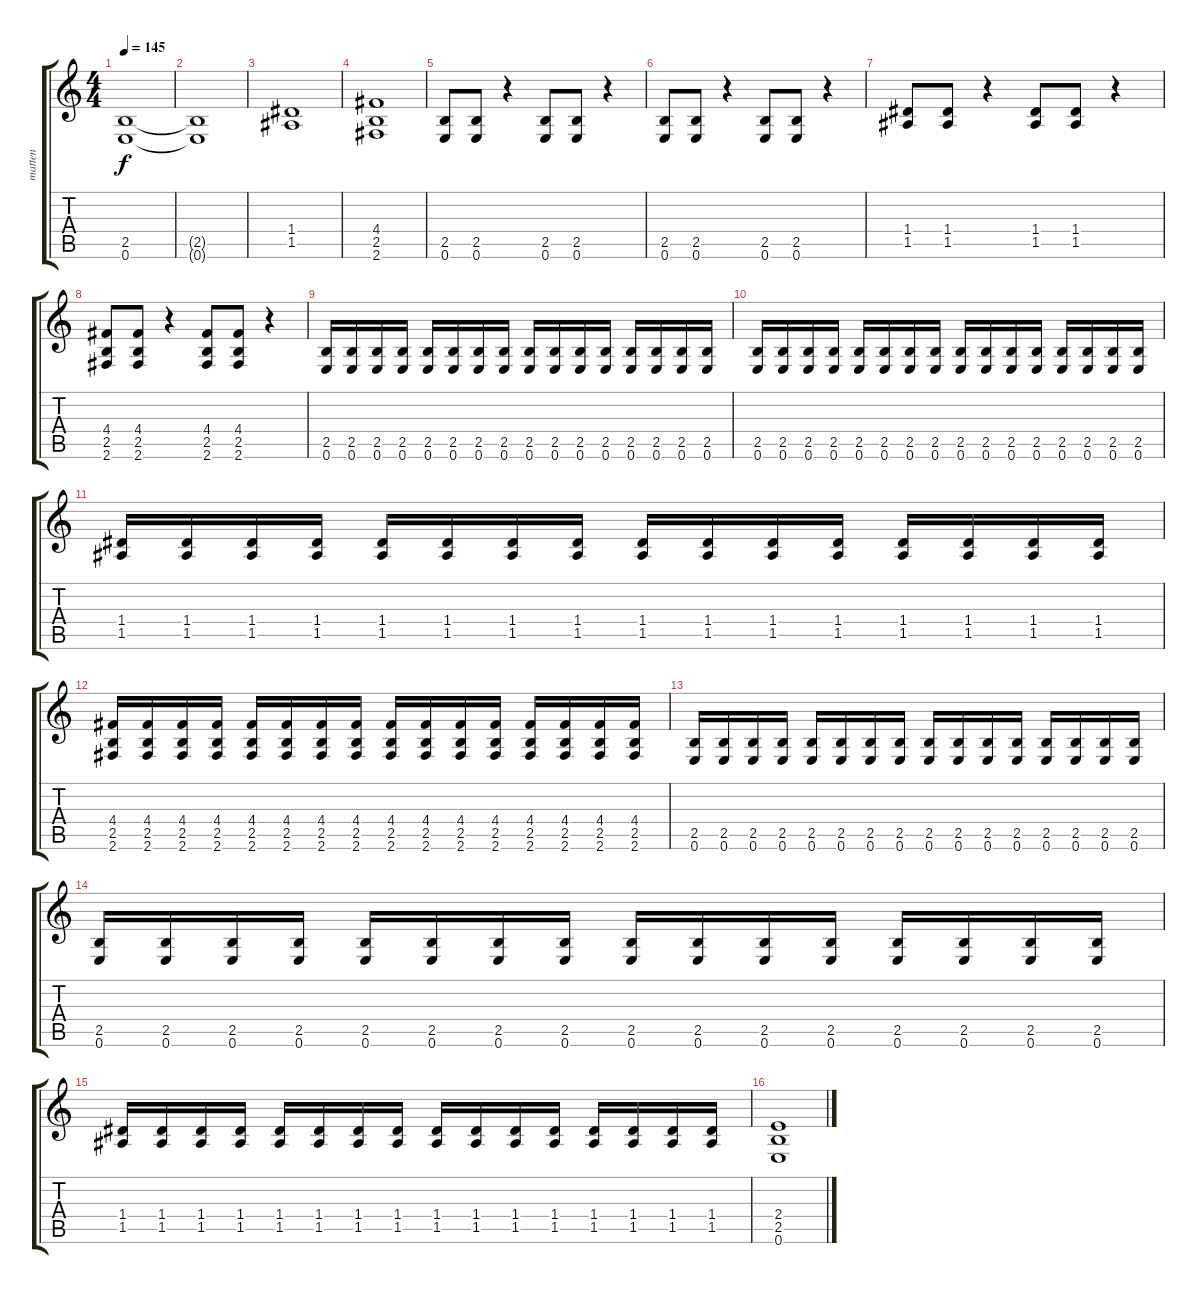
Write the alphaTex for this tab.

\track ("matten" "matten") {instrument distortionguitar}
\staff {score tabs}
\tuning (E4 B3 G3 D3 A2 E2) {hide}
\ts (4 4)
\tempo 145
\clef g2
\ks c
(2.5 0.6).1{dy f instrument distortionguitar} |
(2.5{t} 0.6{t}).1 |
(1.4 1.5).1 |
(4.4 2.5 2.6).1 |
(2.5 0.6).8 (2.5 0.6).8 r.4 (2.5 0.6).8 (2.5 0.6).8 r.4 |
(2.5 0.6).8 (2.5 0.6).8 r.4 (2.5 0.6).8 (2.5 0.6).8 r.4 |
(1.4 1.5).8 (1.4 1.5).8 r.4 (1.4 1.5).8 (1.4 1.5).8 r.4 |
(4.4 2.5 2.6).8 (4.4 2.5 2.6).8 r.4 (4.4 2.5 2.6).8 (4.4 2.5 2.6).8 r.4 |
(2.5 0.6).16 (2.5 0.6).16 (2.5 0.6).16 (2.5 0.6).16 (2.5 0.6).16 (2.5 0.6).16 (2.5 0.6).16 (2.5 0.6).16 (2.5 0.6).16 (2.5 0.6).16 (2.5 0.6).16 (2.5 0.6).16 (2.5 0.6).16 (2.5 0.6).16 (2.5 0.6).16 (2.5 0.6).16 |
(2.5 0.6).16 (2.5 0.6).16 (2.5 0.6).16 (2.5 0.6).16 (2.5 0.6).16 (2.5 0.6).16 (2.5 0.6).16 (2.5 0.6).16 (2.5 0.6).16 (2.5 0.6).16 (2.5 0.6).16 (2.5 0.6).16 (2.5 0.6).16 (2.5 0.6).16 (2.5 0.6).16 (2.5 0.6).16 |
(1.4 1.5).16 (1.4 1.5).16 (1.4 1.5).16 (1.4 1.5).16 (1.4 1.5).16 (1.4 1.5).16 (1.4 1.5).16 (1.4 1.5).16 (1.4 1.5).16 (1.4 1.5).16 (1.4 1.5).16 (1.4 1.5).16 (1.4 1.5).16 (1.4 1.5).16 (1.4 1.5).16 (1.4 1.5).16 |
(4.4 2.5 2.6).16 (4.4 2.5 2.6).16 (4.4 2.5 2.6).16 (4.4 2.5 2.6).16 (4.4 2.5 2.6).16 (4.4 2.5 2.6).16 (4.4 2.5 2.6).16 (4.4 2.5 2.6).16 (4.4 2.5 2.6).16 (4.4 2.5 2.6).16 (4.4 2.5 2.6).16 (4.4 2.5 2.6).16 (4.4 2.5 2.6).16 (4.4 2.5 2.6).16 (4.4 2.5 2.6).16 (4.4 2.5 2.6).16 |
(2.5 0.6).16 (2.5 0.6).16 (2.5 0.6).16 (2.5 0.6).16 (2.5 0.6).16 (2.5 0.6).16 (2.5 0.6).16 (2.5 0.6).16 (2.5 0.6).16 (2.5 0.6).16 (2.5 0.6).16 (2.5 0.6).16 (2.5 0.6).16 (2.5 0.6).16 (2.5 0.6).16 (2.5 0.6).16 |
(2.5 0.6).16 (2.5 0.6).16 (2.5 0.6).16 (2.5 0.6).16 (2.5 0.6).16 (2.5 0.6).16 (2.5 0.6).16 (2.5 0.6).16 (2.5 0.6).16 (2.5 0.6).16 (2.5 0.6).16 (2.5 0.6).16 (2.5 0.6).16 (2.5 0.6).16 (2.5 0.6).16 (2.5 0.6).16 |
(1.4 1.5).16 (1.4 1.5).16 (1.4 1.5).16 (1.4 1.5).16 (1.4 1.5).16 (1.4 1.5).16 (1.4 1.5).16 (1.4 1.5).16 (1.4 1.5).16 (1.4 1.5).16 (1.4 1.5).16 (1.4 1.5).16 (1.4 1.5).16 (1.4 1.5).16 (1.4 1.5).16 (1.4 1.5).16 |
(2.4 2.5 0.6).1
